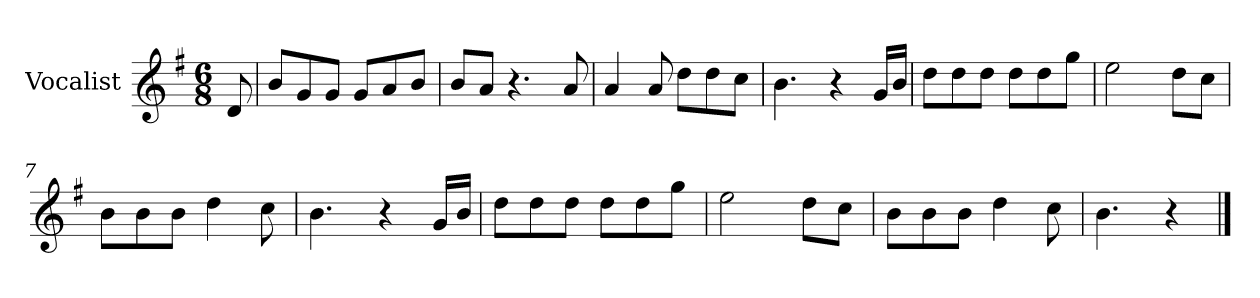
**kern
*part1
*staff1
*I"Vocalist
*k[f#]
*G:
*M6/8
=
8d
=1
8bL
8g
8gJ
8gL
8a
8bJ
=2
8bL
8aJ
4.r
8a
=3
4a
8a
8ddL
8dd
8ccJ
=4
4.b
4r
16gLL
16bJJ
=5
8ddL
8dd
8ddJ
8ddL
8dd
8ggJ
=6
2ee
8ddL
8ccJ
=7
8bL
8b
8bJ
4dd
8cc
=8
4.b
4r
16gLL
16bJJ
=9
8ddL
8dd
8ddJ
8ddL
8dd
8ggJ
=10
2ee
8ddL
8ccJ
=11
8bL
8b
8bJ
4dd
8cc
=12
4.b
4r
==
*-
